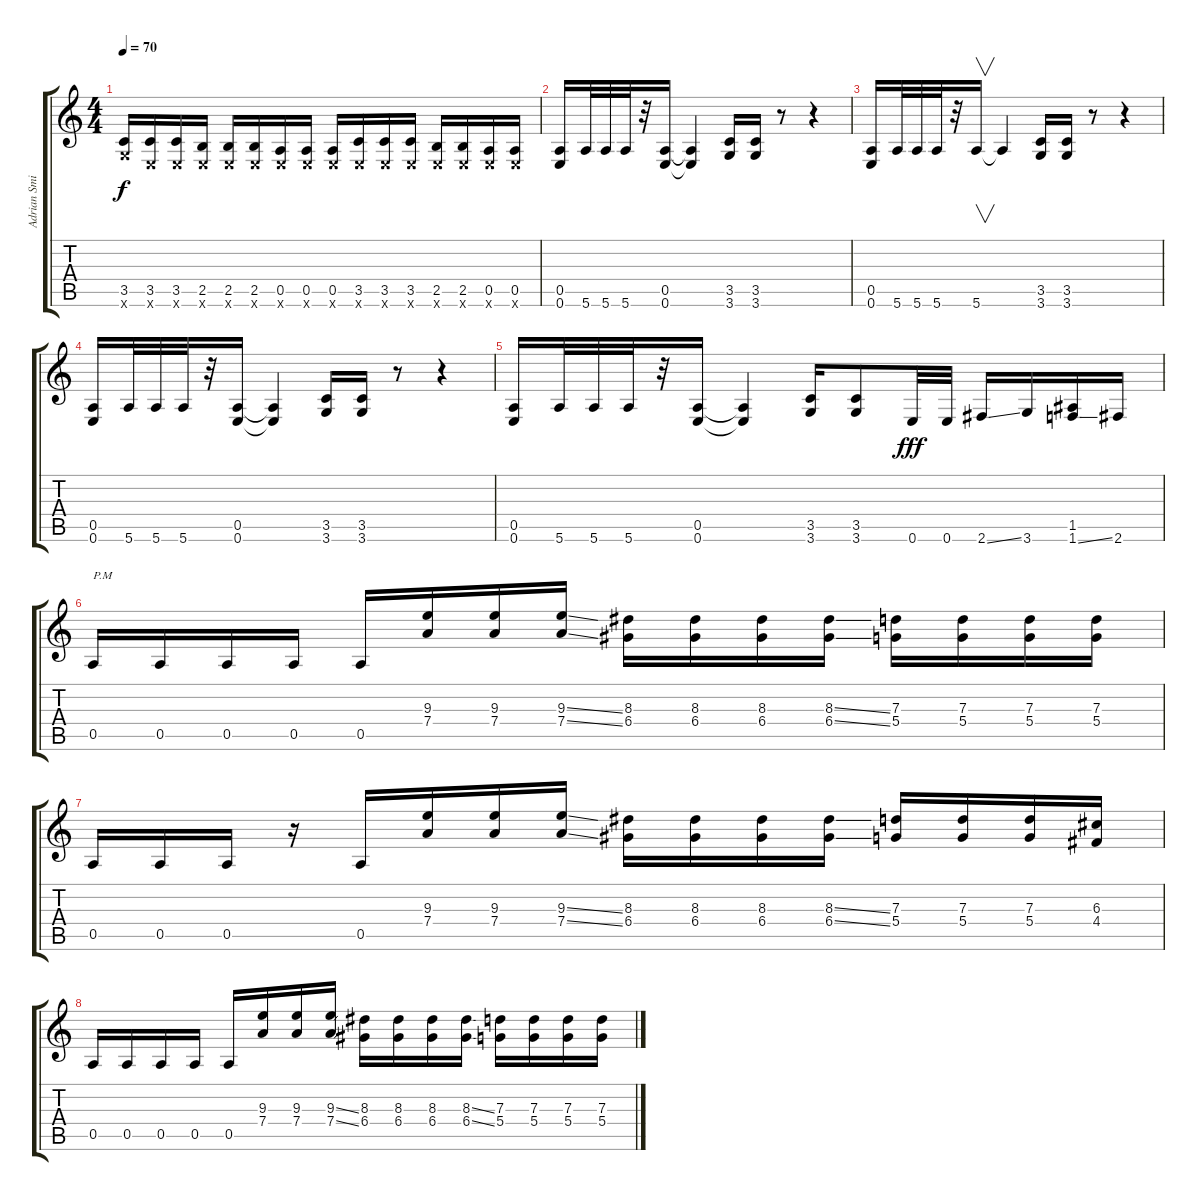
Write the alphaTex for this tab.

\track ("Adrian Smith" "Adrian Smi") {instrument distortionguitar}
\staff {score tabs}
\tuning (E4 B3 G3 D3 A2 E2) {hide}
\ts (4 4)
\tempo 70
\clef g2
\ks c
(3.5 3.6{x}).16{dy f} (3.5 0.6{x}).16 (3.5 0.6{x}).16 (2.5 0.6{x}).16 (2.5 0.6{x}).16 (2.5 0.6{x}).16 (0.5 0.6{x}).16 (0.5 0.6{x}).16 (0.5 0.6{x}).16 (3.5 0.6{x}).16 (3.5 0.6{x}).16 (3.5 0.6{x}).16 (2.5 0.6{x}).16 (2.5 0.6{x}).16 (0.5 0.6{x}).16 (0.5 0.6{x}).16 |
(0.5 0.6).16 5.6.32 5.6.32 5.6.32 r.32 (0.5 0.6).16 (0.5{t} 0.6{t}).4 (3.5 3.6).16 (3.5 3.6).16 r.8 r.4 |
(0.5 0.6).16 5.6.32 5.6.32 5.6.32 r.32 5.6.16{v} 5.6{t}.4 (3.5 3.6).16 (3.5 3.6).16 r.8 r.4 |
(0.5 0.6).16 5.6.32 5.6.32 5.6.32 r.32 (0.5 0.6).16 (0.5{t} 0.6{t}).4 (3.5 3.6).16 (3.5 3.6).16 r.8 r.4 |
(0.5 0.6).16 5.6.32 5.6.32 5.6.32 r.32 (0.5 0.6).16 (0.5{t} 0.6{t}).4 (3.5 3.6).16 (3.5 3.6).8 0.6.32{dy fff} 0.6.32 2.6{ss}.16 3.6.16 (1.5 1.6{ss}).16 2.6.16 |
0.5.16{txt "P.M"} 0.5.16 0.5.16 0.5.16 0.5.16 (9.3 7.4).16 (9.3 7.4).16 (9.3{ss} 7.4{ss}).16 (8.3 6.4).16 (8.3 6.4).16 (8.3 6.4).16 (8.3{ss} 6.4{ss}).16 (7.3 5.4).16 (7.3 5.4).16 (7.3 5.4).16 (7.3 5.4).16 |
0.5.16 0.5.16 0.5.16 r.16 0.5.16 (9.3 7.4).16 (9.3 7.4).16 (9.3{ss} 7.4{ss}).16 (8.3 6.4).16 (8.3 6.4).16 (8.3 6.4).16 (8.3{ss} 6.4{ss}).16 (7.3 5.4).16 (7.3 5.4).16 (7.3 5.4).16 (6.3 4.4).16 |
0.5.16 0.5.16 0.5.16 0.5.16 0.5.16 (9.3 7.4).16 (9.3 7.4).16 (9.3{ss} 7.4{ss}).16 (8.3 6.4).16 (8.3 6.4).16 (8.3 6.4).16 (8.3{ss} 6.4{ss}).16 (7.3 5.4).16 (7.3 5.4).16 (7.3 5.4).16 (7.3 5.4).16
